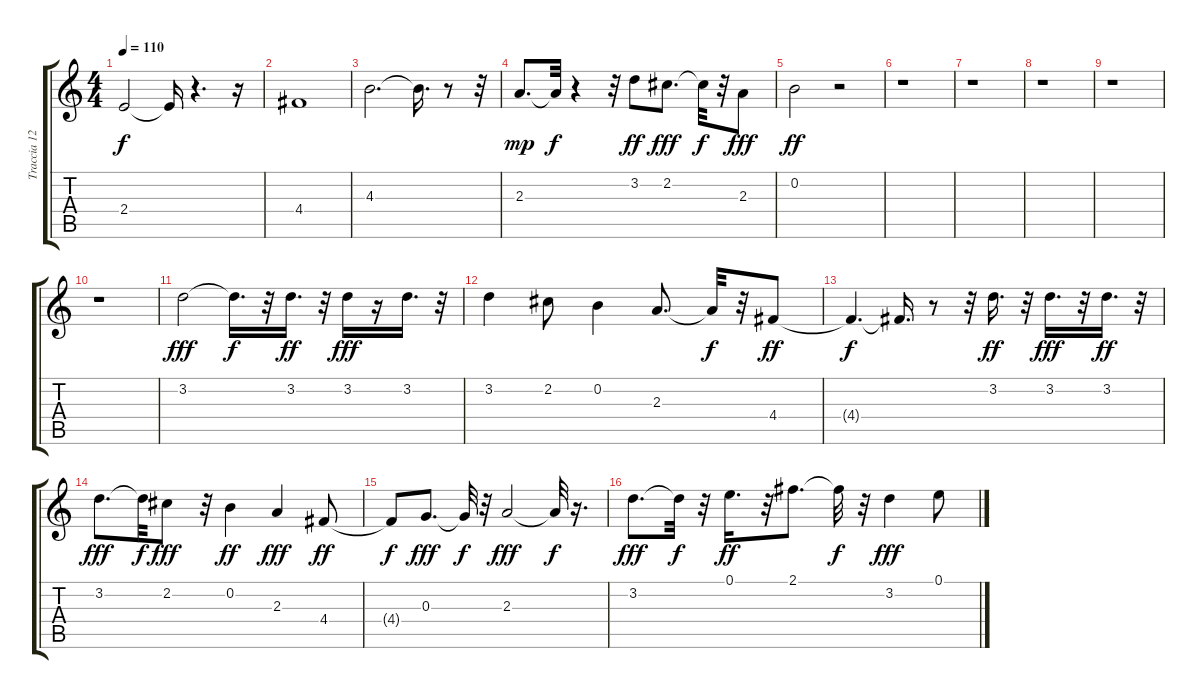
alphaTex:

\track ("Traccia 12" "Traccia 12") {instrument electricguitarjazz}
\staff {score tabs}
\tuning (E4 B3 G3 D3 A2 E2) {hide}
\ts (4 4)
\tempo 110
\clef g2
\ks c
2.4.2{dy f} 2.4{t}.16 r.4{d} r.16 |
4.4.1 |
4.3.2{d} 4.3{t}.16{d} r.8 r.32 |
2.3.8{d dy mp} 2.3{t}.32{dy f} r.4 r.32 3.2.8{dy ff} 2.2.8{d dy fff} 2.2{t}.32{dy f} r.32 2.3.8{dy fff} |
0.2.2{dy ff} r.2 |
r.1 |
r.1 |
r.1 |
r.1 |
r.1 |
3.2.2{dy fff} 3.2{t}.16{d dy f} r.32 3.2.16{d dy ff} r.32 3.2.16{dy fff} r.16 3.2.16{d} r.32 |
3.2.4 2.2.8 0.2.4 2.3.8{d} 2.3{t}.32{dy f} r.32 4.4.8{dy ff} |
4.4{t}.4{d dy f} 4.4{t}.16{d} r.8 r.32 3.2.16{d dy ff} r.32 3.2.16{d dy fff} r.32 3.2.16{d dy ff} r.32 |
3.2.8{d dy fff} 3.2{t}.32{dy f} 2.2.8{dy fff} r.32 0.2.4{dy ff} 2.3.4{dy fff} 4.4.8{dy ff} |
4.4{t}.8{dy f} 0.3.8{d dy fff} 0.3{t}.32{dy f} r.32 2.3.2{dy fff} 2.3{t}.32{dy f} r.16{d} |
3.2.8{d dy fff} 3.2{t}.32{dy f} r.32 0.1.16{d dy ff} r.32 2.1.8{d} 2.1{t}.32{dy f} r.32 3.2.4{dy fff} 0.1.8
